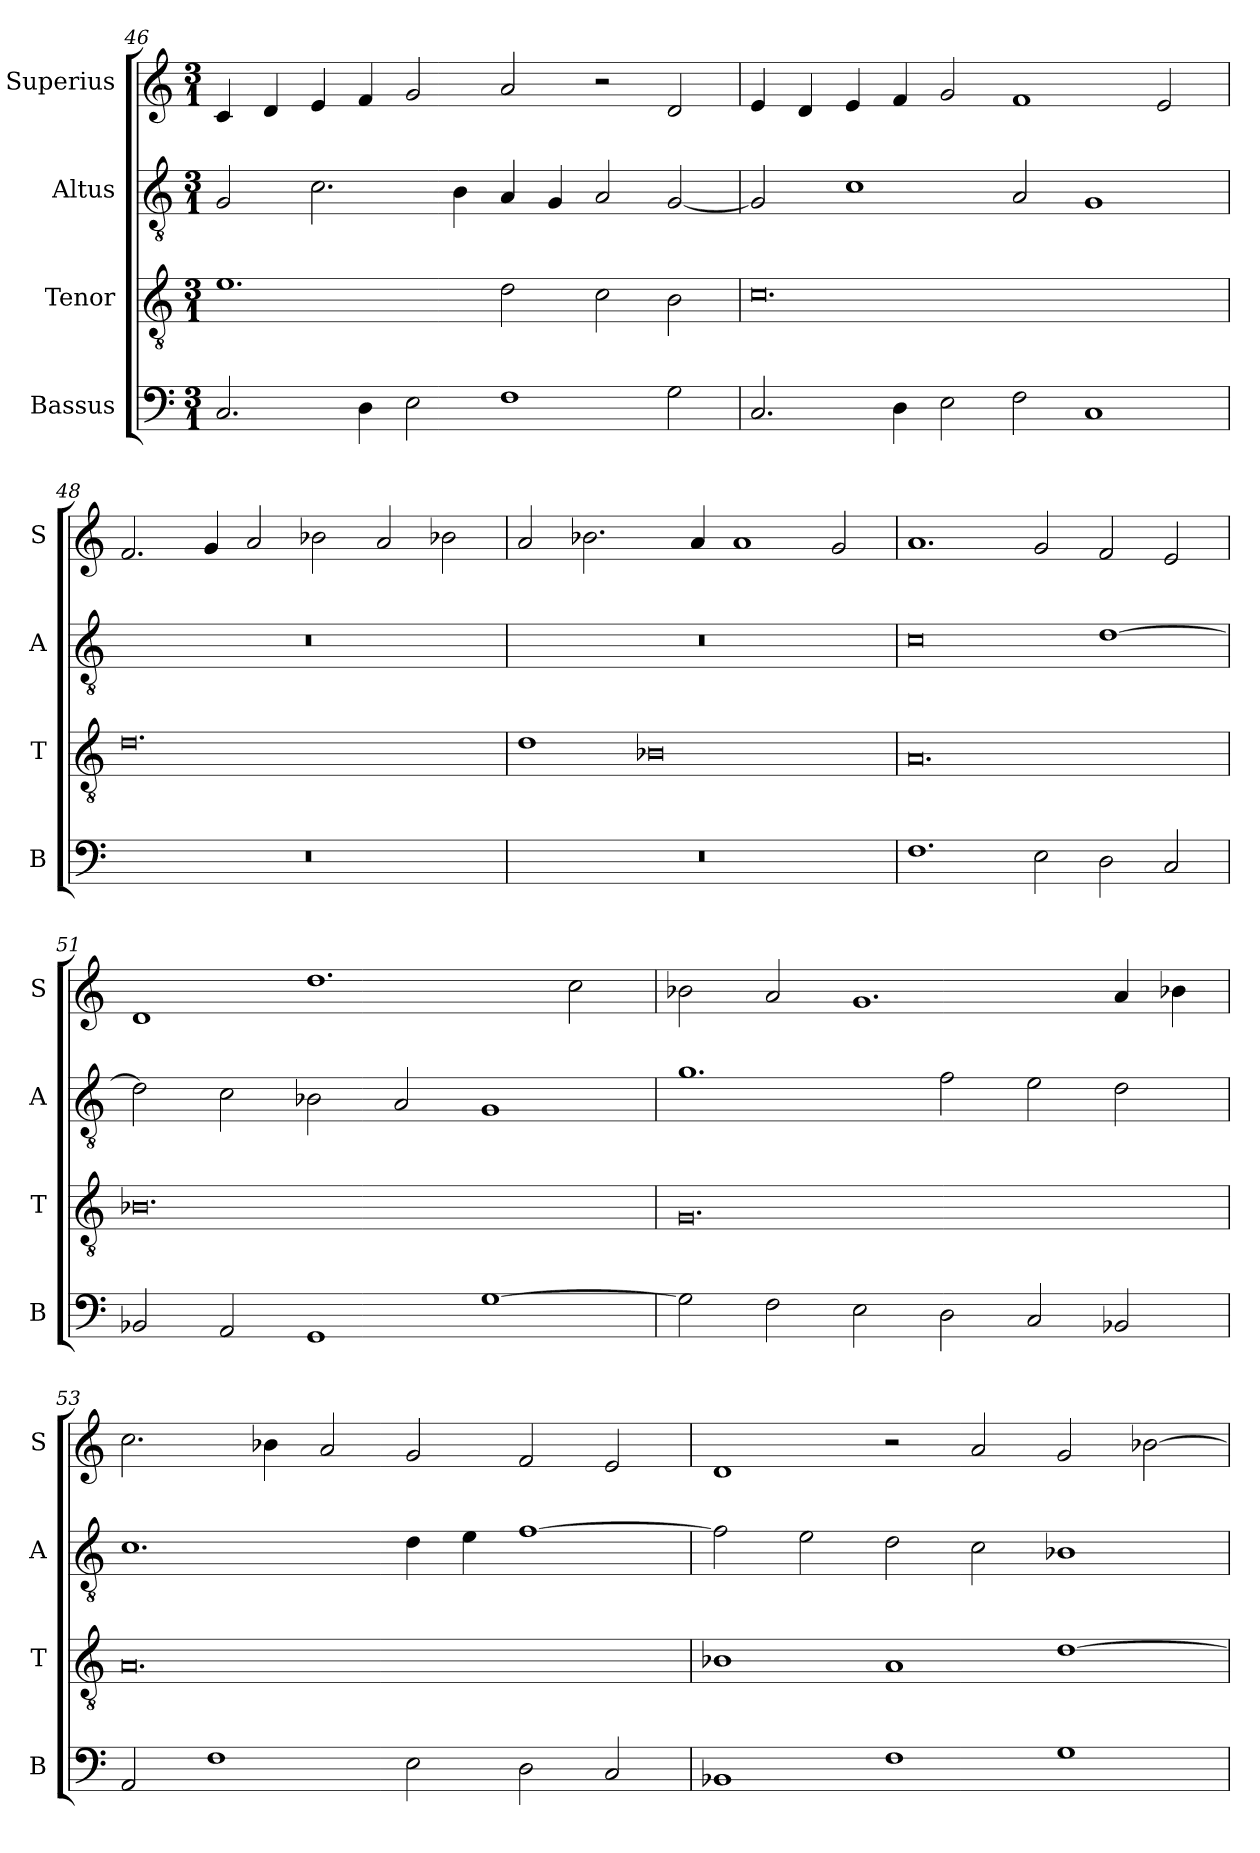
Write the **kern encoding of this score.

**kern	**kern	**kern	**kern
*part4	*part3	*part2	*part1
*staff4	*staff3	*staff2	*staff1
*I"Bassus	*I"Tenor	*I"Altus	*I"Superius
*I'B	*I'T	*I'A	*I'S
*clefF4	*clefGv2	*clefGv2	*clefG2
*k[]	*k[]	*k[]	*k[]
*M3/1	*M3/1	*M3/1	*M3/1
=46	=46	=46	=46
2.C/	1.e	2G/	4c/
.	.	.	4d/
.	.	2.c\	4e/
4D\	.	.	4f/
2E\	.	.	2g/
.	.	4B\	.
1F	2d\	4A/	2a/
.	.	4G/	.
.	2c\	2A/	2r
2G\	2B\	[2G/	2d/
=47	=47	=47	=47
2.C/	0.c	2G/]	4e/
.	.	.	4d/
.	.	1c	4e/
4D\	.	.	4f/
2E\	.	.	2g/
2F\	.	2A/	1f
1C	.	1G	.
.	.	.	2e/
=48	=48	=48	=48
0.r	0.d	0.r	2.f/
.	.	.	4g/
.	.	.	2a/
.	.	.	2b-X\
.	.	.	2a/
.	.	.	2b-X\
=49	=49	=49	=49
0.r	1d	0.r	2a/
.	.	.	2.b-X\
.	0B-X	.	.
.	.	.	4a/
.	.	.	1a
.	.	.	2g/
=50	=50	=50	=50
1.F	0.A	0c	1.a
2E\	.	.	2g/
2D\	.	[1d	2f/
2C/	.	.	2e/
=51	=51	=51	=51
2BB-X/	0.B-X	2d\]	1d
2AA/	.	2c\	.
1GG	.	2B-X\	1.dd
.	.	2A/	.
[1G	.	1G	.
.	.	.	2cc\
=52	=52	=52	=52
2G\]	0.G	1.g	2b-X\
2F\	.	.	2a/
2E\	.	.	1.g
2D\	.	2f\	.
2C/	.	2e\	.
2BB-X/	.	2d\	4a/
.	.	.	4b-X\
=53	=53	=53	=53
2AA/	0.A	1.c	2.cc\
1F	.	.	.
.	.	.	4b-X\
.	.	.	2a/
2E\	.	4d\	2g/
.	.	4e\	.
2D\	.	[1f	2f/
2C/	.	.	2e/
=54	=54	=54	=54
1BB-X	1B-X	2f\]	1d
.	.	2e\	.
1F	1A	2d\	2r
.	.	2c\	2a/
1G	[1d	1B-X	2g/
.	.	.	[2b-X\
=	=	=	=
*-	*-	*-	*-
